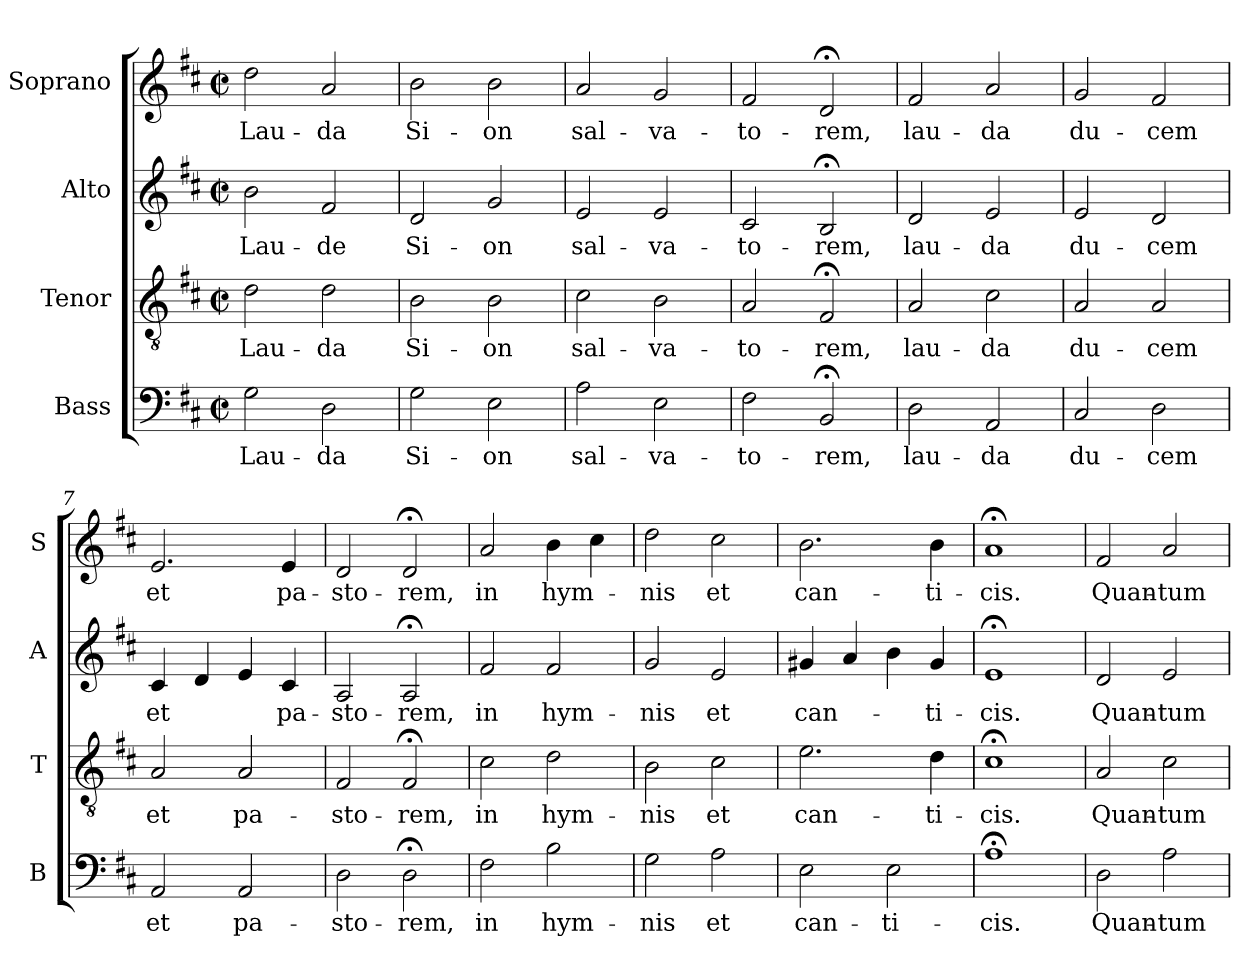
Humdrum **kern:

**kern	**text	**kern	**text	**kern	**text	**kern	**text
*part4	*part4	*part3	*part3	*part2	*part2	*part1	*part1
*staff4	*staff4	*staff3	*staff3	*staff2	*staff2	*staff1	*staff1
*I"Bass	*	*I"Tenor	*	*I"Alto	*	*I"Soprano	*
*I'B	*	*I'T	*	*I'A	*	*I'S	*
*clefF4	*	*clefGv2	*	*clefG2	*	*clefG2	*
*k[f#c#]	*	*k[f#c#]	*	*k[f#c#]	*	*k[f#c#]	*
*D:	*	*D:	*	*D:	*	*D:	*
*M2/2	*	*M2/2	*	*M2/2	*	*M2/2	*
*met(c|)	*	*met(c|)	*	*met(c|)	*	*met(c|)	*
=1	=1	=1	=1	=1	=1	=1	=1
2G\	Lau-	2d\	Lau-	2b\	Lau-	2dd\	Lau-
2D\	-da	2d\	-da	2f#/	-de	2a/	-da
=2	=2	=2	=2	=2	=2	=2	=2
2G\	Si-	2B\	Si-	2d/	Si-	2b\	Si-
2E\	-on	2B\	-on	2g/	-on	2b\	-on
=3	=3	=3	=3	=3	=3	=3	=3
2A\	sal-	2c#\	sal-	2e/	sal-	2a/	sal-
2E\	-va-	2B\	-va-	2e/	-va-	2g/	-va-
=4	=4	=4	=4	=4	=4	=4	=4
2F#\	-to-	2A/	-to-	2c#/	-to-	2f#/	-to-
2BB;</	-rem,	2F#;</	-rem,	2B;</	-rem,	2d;</	-rem,
=5	=5	=5	=5	=5	=5	=5	=5
2D\	lau-	2A/	lau-	2d/	lau-	2f#/	lau-
2AA/	-da	2c#\	-da	2e/	-da	2a/	-da
=6	=6	=6	=6	=6	=6	=6	=6
2C#/	du-	2A/	du-	2e/	du-	2g/	du-
2D\	-cem	2A/	-cem	2d/	-cem	2f#/	-cem
!!LO:LB:g=z
=7	=7	=7	=7	=7	=7	=7	=7
2AA/	et	2A/	et	4c#/	et	2.e/	et
.	.	.	.	4d/	.	.	.
2AA/	pa-	2A/	pa-	4e/	.	.	.
.	.	.	.	4c#/	pa-	4e/	pa-
=8	=8	=8	=8	=8	=8	=8	=8
2D\	-sto-	2F#/	-sto-	2A/	-sto-	2d/	-sto-
2D;<\	-rem,	2F#;</	-rem,	2A;</	-rem,	2d;</	-rem,
=9	=9	=9	=9	=9	=9	=9	=9
2F#\	in	2c#\	in	2f#/	in	2a/	in
2B\	hym-	2d\	hym-	2f#/	hym-	4b\	hym-
.	.	.	.	.	.	4cc#\	.
=10	=10	=10	=10	=10	=10	=10	=10
2G\	-nis	2B\	-nis	2g/	-nis	2dd\	-nis
2A\	et	2c#\	et	2e/	et	2cc#\	et
=11	=11	=11	=11	=11	=11	=11	=11
2E\	can-	2.e\	can-	4g#X/	can-	2.b\	can-
.	.	.	.	4a/	.	.	.
2E\	-ti-	.	.	4b\	.	.	.
.	.	4d\	-ti-	4g#/	-ti-	4b\	-ti-
=12	=12	=12	=12	=12	=12	=12	=12
1A;<	-cis.	1c#;<	-cis.	1e;<	-cis.	1a;<	-cis.
!!LO:PB:g=z
=13	=13	=13	=13	=13	=13	=13	=13
2D\	Quan-	2A/	Quan-	2d/	Quan-	2f#/	Quan-
2A\	-tum	2c#\	-tum	2e/	-tum	2a/	-tum
=	=	=	=	=	=	=	=
*-	*-	*-	*-	*-	*-	*-	*-
